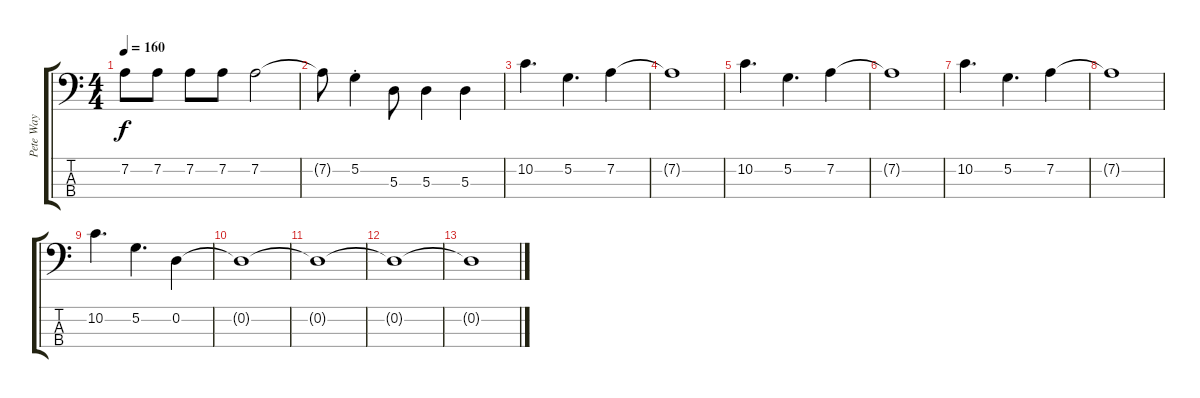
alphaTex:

\track ("Pete Way" "Pete Way") {instrument electricbassfinger}
\staff {score tabs}
\tuning (G2 D2 A1 E1) {hide}
\ts (4 4)
\tempo 160
\clef f4
\ks c
7.2.8{dy f} 7.2.8 7.2.8 7.2.8 7.2.2 |
7.2{t}.8 5.2{st}.4 5.3.8 5.3.4 5.3.4 |
10.2.4{d} 5.2.4{d} 7.2.4 |
7.2{t}.1 |
10.2.4{d} 5.2.4{d} 7.2.4 |
7.2{t}.1 |
10.2.4{d} 5.2.4{d} 7.2.4 |
7.2{t}.1 |
10.2.4{d} 5.2.4{d} 0.2.4 |
0.2{t}.1 |
0.2{t}.1 |
0.2{t}.1 |
0.2{t}.1
